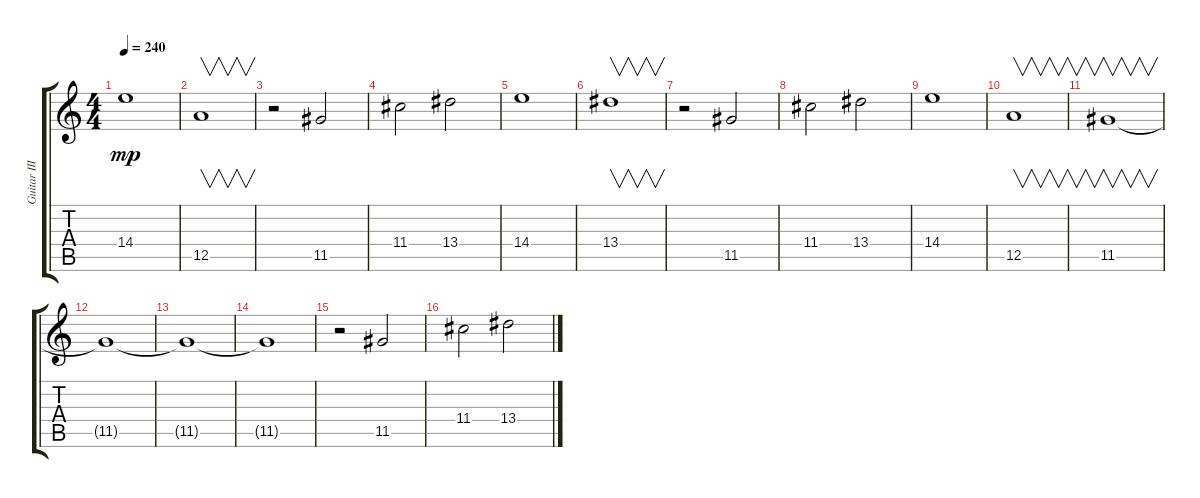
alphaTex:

\track ("Guitar III" "Guitar III") {instrument overdrivenguitar}
\staff {score tabs}
\tuning (E4 B3 G3 D3 A2 E2) {hide}
\ts (4 4)
\tempo 240
\clef g2
\ks c
14.4.1{dy mp} |
12.5.1{v} |
r.2 11.5.2 |
11.4.2 13.4.2 |
14.4.1 |
13.4.1{v} |
r.2 11.5.2 |
11.4.2 13.4.2 |
14.4.1 |
12.5.1{v} |
11.5.1{v} |
11.5{t}.1 |
11.5{t}.1 |
11.5{t}.1 |
r.2 11.5.2 |
11.4.2 13.4.2
